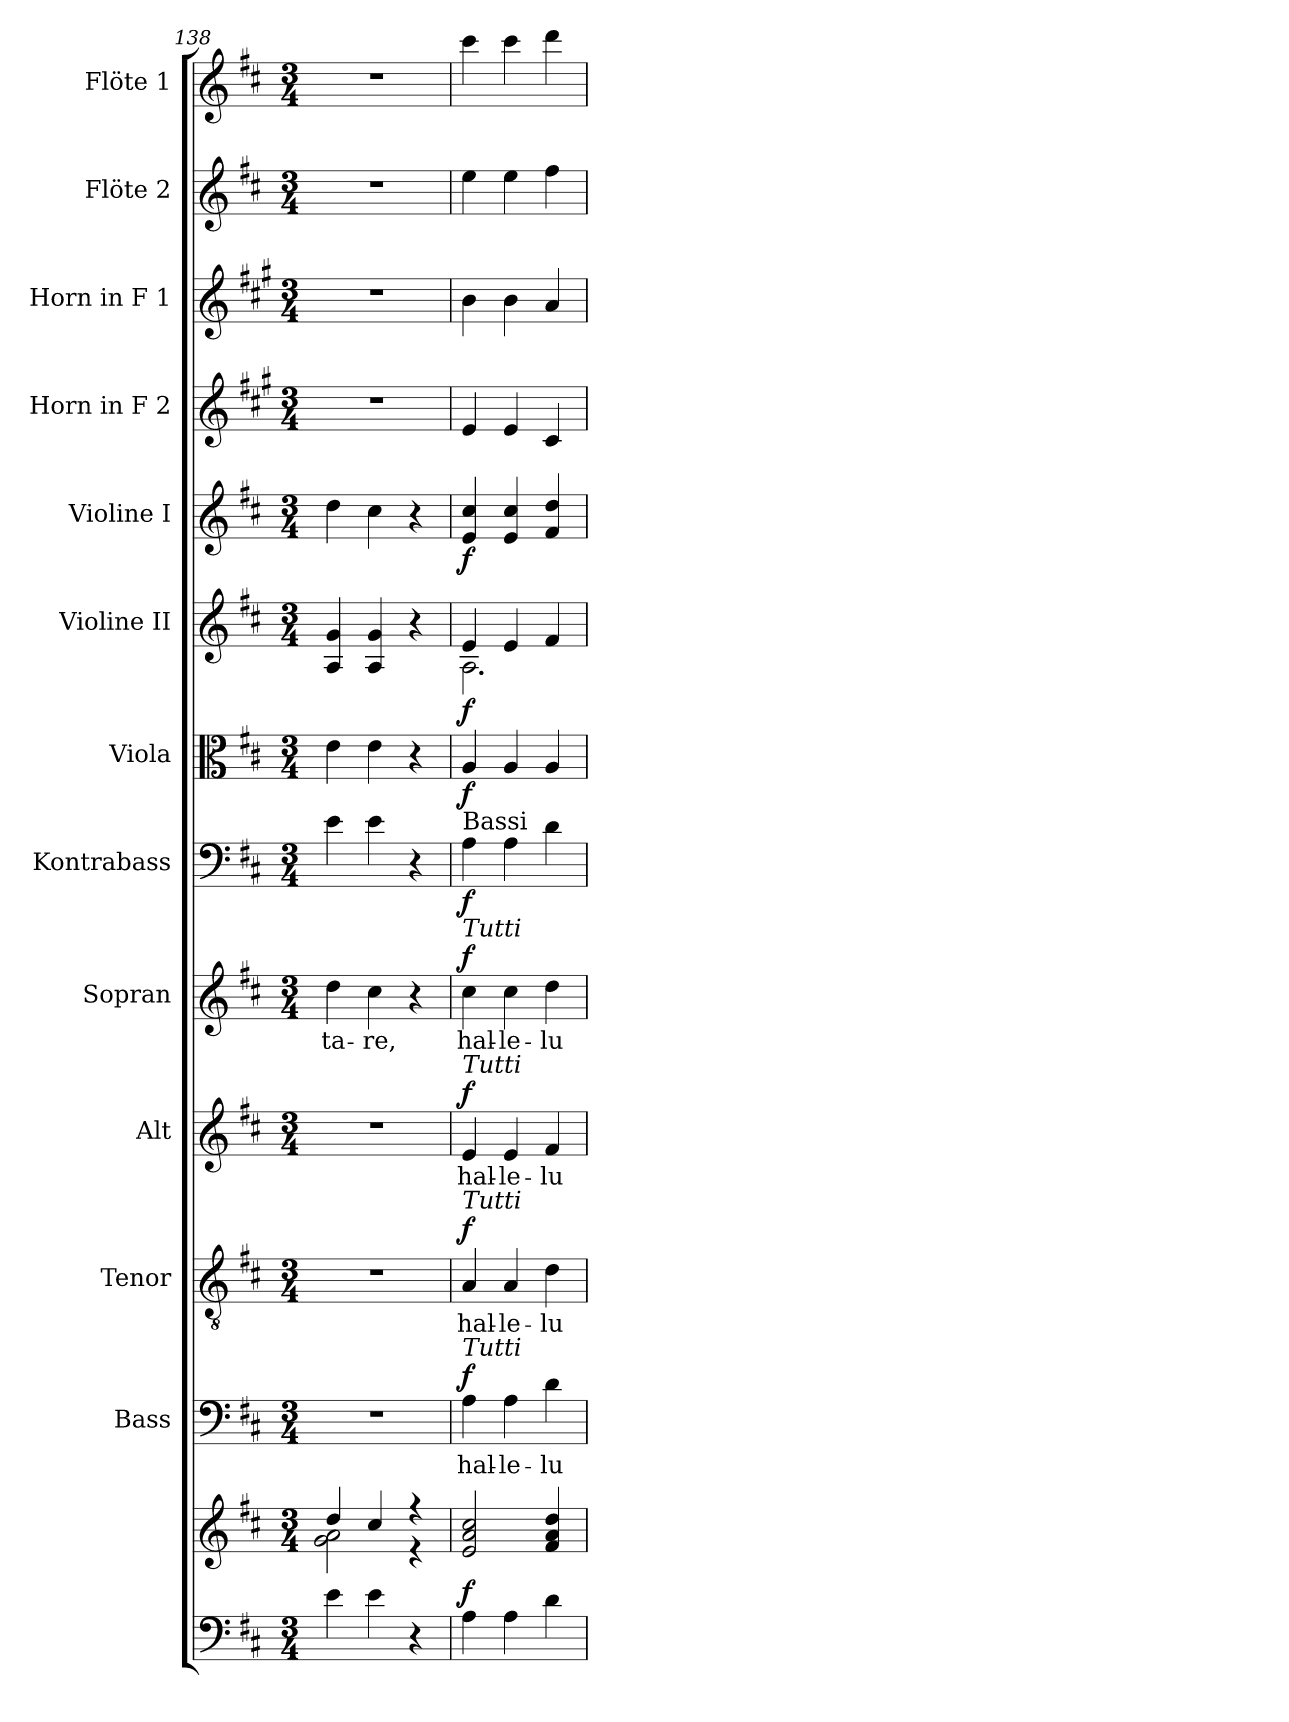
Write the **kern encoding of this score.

**kern	**kern	**dynam	**kern	**text	**dynam	**kern	**text	**dynam	**kern	**text	**dynam	**kern	**text	**dynam	**kern	**dynam	**kern	**dynam	**kern	**dynam	**kern	**dynam	**kern	**kern	**kern	**kern
*part13	*part13	*part13	*part12	*part12	*part12	*part11	*part11	*part11	*part10	*part10	*part10	*part9	*part9	*part9	*part8	*part8	*part7	*part7	*part6	*part6	*part5	*part5	*part4	*part3	*part2	*part1
*staff14	*staff13	*staff13/14	*staff12	*staff12	*staff12	*staff11	*staff11	*staff11	*staff10	*staff10	*staff10	*staff9	*staff9	*staff9	*staff8	*staff8	*staff7	*staff7	*staff6	*staff6	*staff5	*staff5	*staff4	*staff3	*staff2	*staff1
*	*	*	*I"Bass	*	*	*I"Tenor	*	*	*I"Alt	*	*	*I"Sopran	*	*	*I"Kontrabass	*	*I"Viola	*	*I"Violine II	*	*I"Violine I	*	*I"Horn in F 2	*I"Horn in F 1	*I"Flöte 2	*I"Flöte 1
*	*	*	*I'B.	*	*	*I'T.	*	*	*I'A.	*	*	*I'S.	*	*	*I'Kb.	*	*I'Vla.	*	*I'Vl. II	*	*I'Vl. I	*	*I'Hrn. F 2	*I'Hrn. F 1	*I'Fl. 2	*I'Fl. 1
*clefF4	*clefG2	*	*clefF4	*	*	*clefGv2	*	*	*clefG2	*	*	*clefG2	*	*	*clefF4	*	*clefC3	*	*clefG2	*	*clefG2	*	*clefG2	*clefG2	*clefG2	*clefG2
*	*	*	*	*	*	*	*	*	*	*	*	*	*	*	*ITrd7c12	*	*	*	*	*	*	*	*ITrd4c7	*ITrd4c7	*	*
*k[f#c#]	*k[f#c#]	*	*k[f#c#]	*	*	*k[f#c#]	*	*	*k[f#c#]	*	*	*k[f#c#]	*	*	*k[f#c#]	*	*k[f#c#]	*	*k[f#c#]	*	*k[f#c#]	*	*k[f#c#]	*k[f#c#]	*k[f#c#]	*k[f#c#]
*D:	*D:	*	*D:	*	*	*D:	*	*	*D:	*	*	*D:	*	*	*D:	*	*D:	*	*D:	*	*D:	*	*D:	*D:	*D:	*D:
*M3/4	*M3/4	*	*M3/4	*	*	*M3/4	*	*	*M3/4	*	*	*M3/4	*	*	*M3/4	*	*M3/4	*	*M3/4	*	*M3/4	*	*M3/4	*M3/4	*M3/4	*M3/4
=138	=138	=138	=138	=138	=138	=138	=138	=138	=138	=138	=138	=138	=138	=138	=138	=138	=138	=138	=138	=138	=138	=138	=138	=138	=138	=138
*	*^	*	*	*	*	*	*	*	*	*	*	*	*	*	*	*	*	*	*	*	*	*	*	*	*	*
!	!	!	!	!	!	!	!	!	!	!	!	!	!	!LO:LY:b	!	!	!	!	!	!	!	!	!	!	!	!	!
4e\	4dd/	2g\ 2a\	.	2.r	.	.	2.r	.	.	2.r	.	.	4dd\	-ta-	.	4E\	.	4e\	.	4A/ 4g/	.	4dd\	.	2.r	2.r	2.r	2.r
!	!	!	!	!	!	!	!	!	!	!	!	!	!	!LO:LY:b	!	!	!	!	!	!	!	!	!	!	!	!	!
4e\	4cc#/	.	.	.	.	.	.	.	.	.	.	.	4cc#\	-re,	.	4E\	.	4e\	.	4A/ 4g/	.	4cc#\	.	.	.	.	.
4r	4r	4r	.	.	.	.	.	.	.	.	.	.	4r	.	.	4r	.	4r	.	4r	.	4r	.	.	.	.	.
=139	=139	=139	=139	=139	=139	=139	=139	=139	=139	=139	=139	=139	=139	=139	=139	=139	=139	=139	=139	=139	=139	=139	=139	=139	=139	=139	=139
!	!	!	!	!	!	!	!	!	!	!	!	!	!	!	!	!LO:TX:a:t=Bassi	!	!	!	!	!	!	!	!	!	!	!
!	!	!	!	!	!	!	!	!	!	!	!	!	!LO:TX:a:i:t=Tutti	!	!	!	!	!	!	!	!	!	!	!	!	!	!
!	!	!	!	!	!	!	!	!	!	!LO:TX:a:i:t=Tutti	!	!	!	!	!	!	!	!	!	!	!	!	!	!	!	!	!
!	!	!	!	!	!	!	!LO:TX:a:i:t=Tutti	!	!	!	!	!	!	!	!	!	!	!	!	!	!	!	!	!	!	!	!
!	!	!	!	!LO:TX:a:i:t=Tutti	!	!	!	!	!	!	!	!	!	!	!	!	!	!	!	!	!	!	!	!	!	!	!
!	!	!	!LO:DY:a=2	!	!LO:LY:b	!LO:DY:a	!	!LO:LY:b	!LO:DY:a	!	!LO:LY:b	!LO:DY:a	!	!LO:LY:b	!LO:DY:a	!	!LO:DY:b	!	!LO:DY:b	!	!LO:DY:b	!	!LO:DY:b	!	!	!	!
*	*v	*v	*	*	*	*	*	*	*	*	*	*	*	*	*	*	*	*	*	*^	*	*	*	*	*	*	*
4A\	2e/ 2a/ 2cc#/	f	4A\	hal-	f	4A/	hal-	f	4e/	hal-	f	4cc#\	hal-	f	4AA\	f	4A/	f	4e/	2.A\	f	4e/ 4cc#/	f	4A/	4e\	4ee\	4ccc#\
!	!	!	!	!LO:LY:b	!	!	!LO:LY:b	!	!	!LO:LY:b	!	!	!LO:LY:b	!	!	!	!	!	!	!	!	!	!	!	!	!	!
4A\	.	.	4A\	-le-	.	4A/	-le-	.	4e/	-le-	.	4cc#\	-le-	.	4AA\	.	4A/	.	4e/	.	.	4e/ 4cc#/	.	4A/	4e\	4ee\	4ccc#\
!	!	!	!	!LO:LY:b	!	!	!LO:LY:b	!	!	!LO:LY:b	!	!	!LO:LY:b	!	!	!	!	!	!	!	!	!	!	!	!	!	!
4d\	4f#/ 4a/ 4dd/	.	4d\	-lu-	.	4d\	-lu-	.	4f#/	-lu-	.	4dd\	-lu-	.	4D\	.	4A/	.	4f#/	.	.	4f#/ 4dd/	.	4F#/	4d/	4ff#\	4ddd\
*	*	*	*	*	*	*	*	*	*	*	*	*	*	*	*	*	*	*	*v	*v	*	*	*	*	*	*	*
=	=	=	=	=	=	=	=	=	=	=	=	=	=	=	=	=	=	=	=	=	=	=	=	=	=	=
*-	*-	*-	*-	*-	*-	*-	*-	*-	*-	*-	*-	*-	*-	*-	*-	*-	*-	*-	*-	*-	*-	*-	*-	*-	*-	*-
